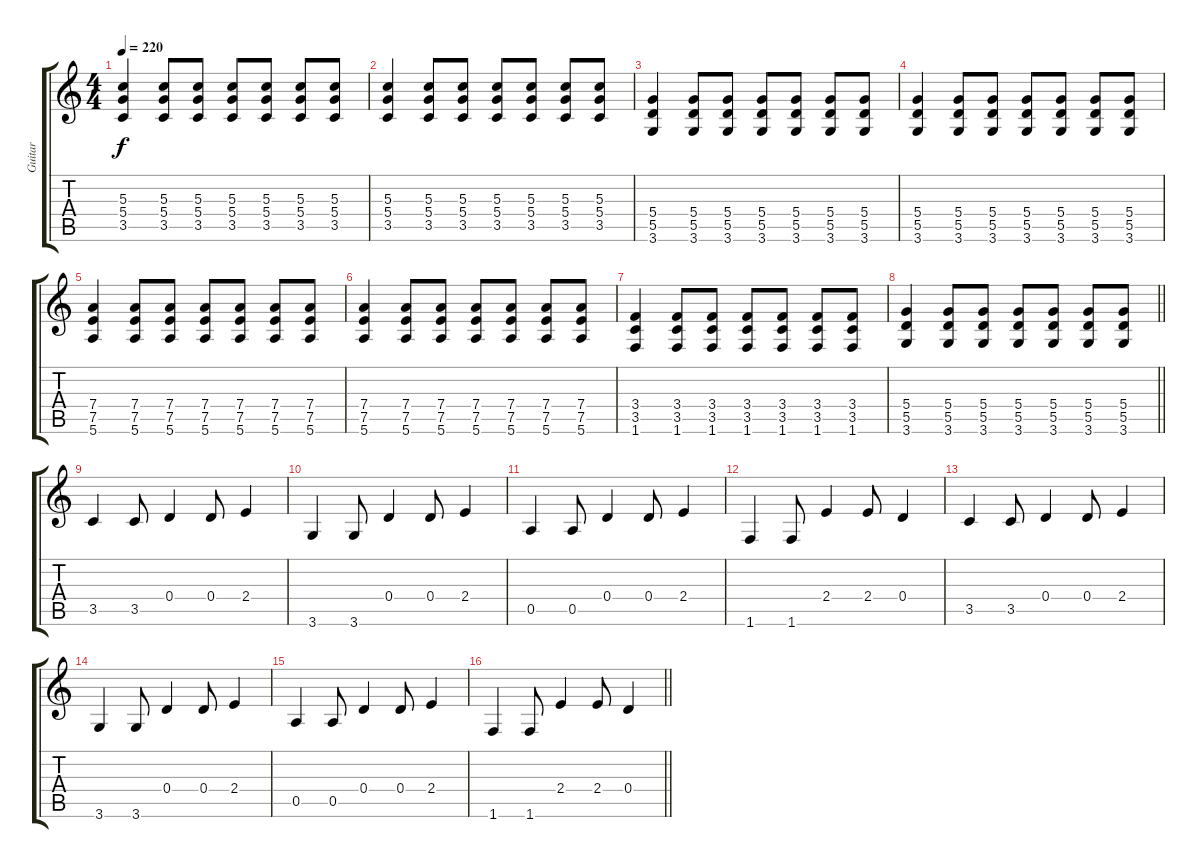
\track ("Guitar" "Guitar") {instrument distortionguitar}
\staff {score tabs}
\tuning (E4 B3 G3 D3 A2 E2) {hide}
\ts (4 4)
\tempo 220
\clef g2
\ks c
(5.3 5.4 3.5).4{dy f} (5.3 5.4 3.5).8 (5.3 5.4 3.5).8 (5.3 5.4 3.5).8 (5.3 5.4 3.5).8 (5.3 5.4 3.5).8 (5.3 5.4 3.5).8 |
(5.3 5.4 3.5).4 (5.3 5.4 3.5).8 (5.3 5.4 3.5).8 (5.3 5.4 3.5).8 (5.3 5.4 3.5).8 (5.3 5.4 3.5).8 (5.3 5.4 3.5).8 |
(5.4 5.5 3.6).4 (5.4 5.5 3.6).8 (5.4 5.5 3.6).8 (5.4 5.5 3.6).8 (5.4 5.5 3.6).8 (5.4 5.5 3.6).8 (5.4 5.5 3.6).8 |
(5.4 5.5 3.6).4 (5.4 5.5 3.6).8 (5.4 5.5 3.6).8 (5.4 5.5 3.6).8 (5.4 5.5 3.6).8 (5.4 5.5 3.6).8 (5.4 5.5 3.6).8 |
(7.4 7.5 5.6).4 (7.4 7.5 5.6).8 (7.4 7.5 5.6).8 (7.4 7.5 5.6).8 (7.4 7.5 5.6).8 (7.4 7.5 5.6).8 (7.4 7.5 5.6).8 |
(7.4 7.5 5.6).4 (7.4 7.5 5.6).8 (7.4 7.5 5.6).8 (7.4 7.5 5.6).8 (7.4 7.5 5.6).8 (7.4 7.5 5.6).8 (7.4 7.5 5.6).8 |
(3.4 3.5 1.6).4 (3.4 3.5 1.6).8 (3.4 3.5 1.6).8 (3.4 3.5 1.6).8 (3.4 3.5 1.6).8 (3.4 3.5 1.6).8 (3.4 3.5 1.6).8 |
\barLineRight lightlight
(5.4 5.5 3.6).4 (5.4 5.5 3.6).8 (5.4 5.5 3.6).8 (5.4 5.5 3.6).8 (5.4 5.5 3.6).8 (5.4 5.5 3.6).8 (5.4 5.5 3.6).8 |
3.5.4 3.5.8 0.4.4 0.4.8 2.4.4 |
3.6.4 3.6.8 0.4.4 0.4.8 2.4.4 |
0.5.4 0.5.8 0.4.4 0.4.8 2.4.4 |
1.6.4 1.6.8 2.4.4 2.4.8 0.4.4 |
3.5.4 3.5.8 0.4.4 0.4.8 2.4.4 |
3.6.4 3.6.8 0.4.4 0.4.8 2.4.4 |
0.5.4 0.5.8 0.4.4 0.4.8 2.4.4 |
\barLineRight lightlight
1.6.4 1.6.8 2.4.4 2.4.8 0.4.4
